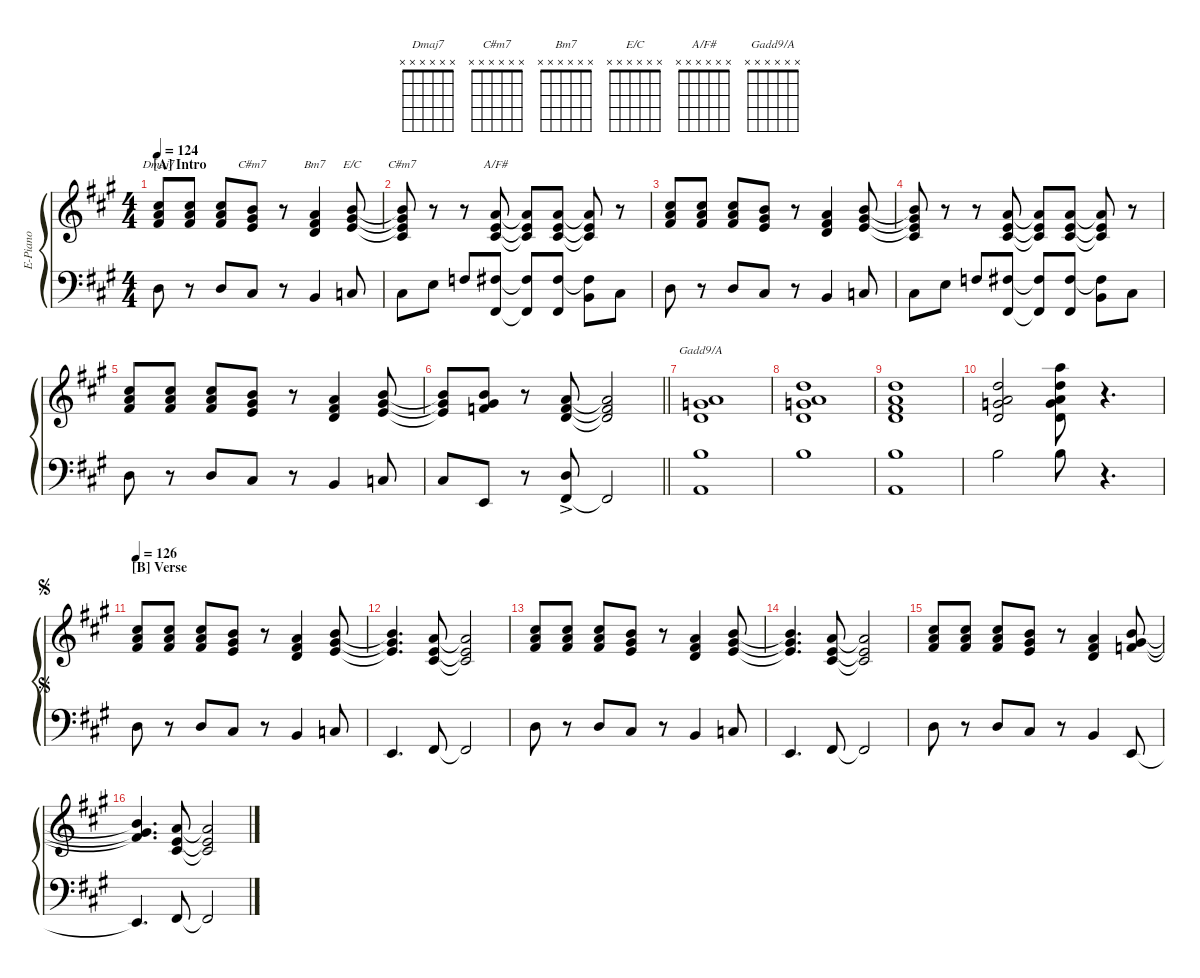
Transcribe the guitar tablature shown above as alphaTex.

\hideDynamics
\bracketExtendMode groupsimilarinstruments
\otherSystemsTrackNameOrientation horizontal
\track ("Electric Piano" "E-Piano") {defaultSystemsLayout 4 instrument electricgrandpiano}
\staff {score}
\tuning (E4 B3 G3 D3 A2 E2)
\chord ("Dmaj7" x x x x x x)
\chord ("C#m7" x x x x x x)
\chord ("Bm7" x x x x x x)
\chord ("E/C" x x x x x x)
\chord ("A/F#" x x x x x x)
\chord ("Gadd9/A" x x x x x x)
\ts (4 4)
\section ("A" "Intro")
\tempo 124
\clef g2
\scale
0.526971
\ks a
(9.1{acc #} 10.2{acc forcenatural} 11.3{acc #}).8{ch "Dmaj7" dy mp instrument electricgrandpiano beam Up} (9.1{acc #} 10.2{acc forcenatural} 11.3{acc #}).8{beam Up} (9.1{acc #} 10.2{acc forcenatural} 11.3{acc #}).8{beam Up} (12.2{acc forcenatural} 13.3{acc #} 14.4{acc forcenatural}).8{ch "C#m7" beam Up} r.8{beam Up} (5.1{acc forcenatural} 7.2{acc #} 7.3{acc forcenatural}).4{ch "Bm7" beam Up} (7.1{acc forcenatural} 9.2{acc #} 9.3{acc forcenatural}).8{ch "E/C" beam Up} |
\scale
0.236515 (7.1{t acc forcenatural} 9.2{t acc #} 9.3{t acc forcenatural} 11.4{acc #}).8{ch "C#m7" beam Up} r.8{beam Up} r.8{beam Up} (5.1{acc forcenatural} 5.2{acc forcenatural} 6.3{acc #}).8{ch "A/F#" beam Up} (5.1{t acc forcenatural} 5.2{t acc forcenatural} 6.3{t acc #}).8{beam Up} (5.1{acc forcenatural} 5.2{acc forcenatural} 6.3{acc #}).8{beam Up} (5.1{t acc forcenatural} 5.2{t acc forcenatural} 6.3{t acc #}).8{beam Up} r.8{beam Up} |
\scale
0.236515 (9.1{acc #} 10.2{acc forcenatural} 11.3{acc #}).8{beam Up} (9.1{acc #} 10.2{acc forcenatural} 11.3{acc #}).8{beam Up} (9.1{acc #} 10.2{acc forcenatural} 11.3{acc #}).8{beam Up} (12.2{acc forcenatural} 13.3{acc #} 14.4{acc forcenatural}).8{beam Up} r.8{beam Up} (5.1{acc forcenatural} 7.2{acc #} 7.3{acc forcenatural}).4{beam Up} (7.1{acc forcenatural} 9.2{acc #} 9.3{acc forcenatural}).8{beam Up} |
\scale
0.333333 (7.1{t acc forcenatural} 9.2{t acc #} 9.3{t acc forcenatural} 11.4{acc #}).8{beam Up} r.8{beam Up} r.8{beam Up} (5.1{acc forcenatural} 5.2{acc forcenatural} 6.3{acc #}).8{beam Up} (5.1{t acc forcenatural} 5.2{t acc forcenatural} 6.3{t acc #}).8{beam Up} (5.1{acc forcenatural} 5.2{acc forcenatural} 6.3{acc #}).8{beam Up} (5.1{t acc forcenatural} 5.2{t acc forcenatural} 6.3{t acc #}).8{beam Up} r.8{beam Up} |
\scale
0.333333 (10.2{acc forcenatural} 11.3{acc #} 9.1{acc #}).8{beam Up} (9.1{acc #} 10.2{acc forcenatural} 11.3{acc #}).8{beam Up} (9.1{acc #} 10.2{acc forcenatural} 11.3{acc #}).8{beam Up} (12.2{acc forcenatural} 13.3{acc #} 14.4{acc forcenatural}).8{beam Up} r.8{beam Up} (5.1{acc forcenatural} 7.2{acc #} 7.3{acc forcenatural}).4{beam Up} (7.1{acc forcenatural} 9.2{acc #} 9.3{acc forcenatural}).8{beam Up} |
\scale
0.333333
\barLineRight lightlight
(7.1{t acc forcenatural} 9.2{t acc #} 9.3{t acc forcenatural}).8{beam Up} (7.1{acc forcenatural} 9.2{acc #} 10.3{acc forcenatural}).8{beam Up} r.8{beam Up} (10.2{acc forcenatural} 10.3{acc forcenatural} 12.4{acc forcenatural}).8{beam Up} (10.2{t acc forcenatural} 10.3{t acc forcenatural} 12.4{t acc forcenatural}).2{beam Up} |
(10.2{acc forcenatural} 12.3{acc forcenatural} 12.4{acc forcenatural}).1{ch "Gadd9/A" dy mf beam Up} |
(10.2{acc forcenatural} 12.3{acc forcenatural} 12.4{acc forcenatural} 10.1{acc forcenatural}).1{beam Up} |
(10.2{acc forcenatural} 12.4{acc forcenatural} 10.1{acc forcenatural} 11.3{acc #}).1{beam Up} |
(19.4{acc forcenatural} 22.5{acc forcenatural} 22.6{acc forcenatural} 19.3{acc forcenatural}).2{beam Up} (19.4{acc forcenatural} 22.5{acc forcenatural} 22.6{acc forcenatural} 22.2{acc forcenatural} 19.3{acc forcenatural}).8{beam Down} r.4{d beam Down} |
\section ("B" "Verse")
\jump segno
\tempo 126
(9.1{acc #} 10.2{acc forcenatural} 11.3{acc #}).8{beam Up} (9.1{acc #} 10.2{acc forcenatural} 11.3{acc #}).8{beam Up} (9.1{acc #} 10.2{acc forcenatural} 11.3{acc #}).8{beam Up} (12.2{acc forcenatural} 13.3{acc #} 14.4{acc forcenatural}).8{beam Up} r.8{beam Up} (5.1{acc forcenatural} 7.2{acc #} 7.3{acc forcenatural}).4{beam Up} (7.1{acc forcenatural} 9.2{acc #} 9.3{acc forcenatural}).8{beam Up} |
(7.1{t acc forcenatural} 9.2{t acc #} 9.3{t acc forcenatural}).4{d beam Up} (10.2{acc forcenatural} 0.1{acc forcenatural} 11.4{acc #}).8{beam Up} (10.2{t acc forcenatural} 0.1{t acc forcenatural} 11.4{t acc #}).2{beam Up} |
(9.1{acc #} 10.2{acc forcenatural} 11.3{acc #}).8{beam Up} (9.1{acc #} 10.2{acc forcenatural} 11.3{acc #}).8{beam Up} (9.1{acc #} 10.2{acc forcenatural} 11.3{acc #}).8{beam Up} (12.2{acc forcenatural} 13.3{acc #} 14.4{acc forcenatural}).8{beam Up} r.8{beam Up} (5.1{acc forcenatural} 7.2{acc #} 7.3{acc forcenatural}).4{beam Up} (7.1{acc forcenatural} 9.2{acc #} 9.3{acc forcenatural}).8{beam Up} |
(7.1{t acc forcenatural} 9.2{t acc #} 9.3{t acc forcenatural}).4{d beam Up} (10.2{acc forcenatural} 0.1{acc forcenatural} 11.4{acc #}).8{beam Up} (10.2{t acc forcenatural} 0.1{t acc forcenatural} 11.4{t acc #}).2{beam Up} |
(9.1{acc #} 10.2{acc forcenatural} 11.3{acc #}).8{beam Up} (9.1{acc #} 10.2{acc forcenatural} 11.3{acc #}).8{beam Up} (9.1{acc #} 10.2{acc forcenatural} 11.3{acc #}).8{beam Up} (12.2{acc forcenatural} 13.3{acc #} 14.4{acc forcenatural}).8{beam Up} r.8{beam Up} (14.3{acc forcenatural} 16.4{acc #} 17.5{acc forcenatural}).4{beam Up} (7.1{acc forcenatural} 9.2{acc #} 10.3{acc forcenatural}).8{beam Up} |
(7.1{t acc forcenatural} 9.2{t acc #} 10.3{t acc forcenatural}).4{d beam Up} (5.1{acc forcenatural} 5.2{acc forcenatural} 6.3{acc #}).8{beam Up} (5.1{t acc forcenatural} 5.2{t acc forcenatural} 6.3{t acc #}).2{beam Up}
\staff {score}
\tuning (G2 D2 A1 E1 B0)
\clef f4
\ottava regular
\simile none
\scale
0.526971
\ks a
7.1{acc forcenatural}.8{dy mp beam Down} r.8{beam Down} 7.1{acc forcenatural}.8{beam Up} 6.1{acc #}.8{beam Up} r.8{beam Up} 4.1{acc forcenatural}.4{beam Up} 5.1{acc forcenatural}.8{beam Up} |
\scale
0.236515 6.1{acc #}.8{beam Down} 9.1{acc forcenatural}.8{beam Down} 10.1{acc forcenatural}.8{beam Up} (11.1{acc #} 9.3{acc #}).8{beam Up} (11.1{t acc #} 9.3{t acc #}).8{beam Up} (11.1{acc #} 9.3{acc #}).8{beam Up} (11.1{t acc #} 9.2{acc forcenatural}).8{beam Down} 6.1{acc #}.8{beam Down} |
\scale
0.236515 7.1{acc forcenatural}.8{beam Down} r.8{beam Down} 7.1{acc forcenatural}.8{beam Up} 6.1{acc #}.8{beam Up} r.8{beam Up} 4.1{acc forcenatural}.4{beam Up} 5.1{acc forcenatural}.8{beam Up} |
\scale
0.333333 6.1{acc #}.8{beam Down} 9.1{acc forcenatural}.8{beam Down} 10.1{acc forcenatural}.8{beam Up} (11.1{acc #} 9.3{acc #}).8{beam Up} (11.1{t acc #} 9.3{t acc #}).8{beam Up} (11.1{acc #} 9.3{acc #}).8{beam Up} (11.1{t acc #} 9.2{acc forcenatural}).8{beam Down} 6.1{acc #}.8{beam Down} |
\scale
0.333333 7.1{acc forcenatural}.8{beam Down} r.8{beam Down} 7.1{acc forcenatural}.8{beam Up} 6.1{acc #}.8{beam Up} r.8{beam Up} 4.1{acc forcenatural}.4{beam Up} 5.1{acc forcenatural}.8{beam Up} |
\scale
0.333333
\barLineRight lightlight
6.1{acc #}.8{beam Up} 7.3{acc forcenatural}.8{beam Up} r.8{beam Up} (4.2{ac acc #} 7.1{acc forcenatural}).8{beam Up} 4.2{t acc #}.2{beam Up} |
(16.1{acc forcenatural} 17.4{acc forcenatural}).1{dy mf beam Down} |
16.1{acc forcenatural}.1{beam Down} |
(16.1{acc forcenatural} 17.4{acc forcenatural}).1{beam Down} |
16.1{acc forcenatural}.2{beam Down} 16.1{acc forcenatural}.8{beam Down} r.4{d beam Down} |
7.1{acc forcenatural}.8{beam Down} r.8{beam Down} 7.1{acc forcenatural}.8{beam Up} 6.1{acc #}.8{beam Up} r.8{beam Up} 4.1{acc forcenatural}.4{beam Up} 5.1{acc forcenatural}.8{beam Up} |
7.3{acc forcenatural}.4{d beam Up} 4.2{acc #}.8{beam Up} 4.2{t acc #}.2{beam Up} |
7.1{acc forcenatural}.8{beam Down} r.8{beam Down} 7.1{acc forcenatural}.8{beam Up} 6.1{acc #}.8{beam Up} r.8{beam Up} 4.1{acc forcenatural}.4{beam Up} 5.1{acc forcenatural}.8{beam Up} |
7.3{acc forcenatural}.4{d beam Up} 4.2{acc #}.8{beam Up} 4.2{t acc #}.2{beam Up} |
7.1{acc forcenatural}.8{beam Down} r.8{beam Down} 7.1{acc forcenatural}.8{beam Up} 6.1{acc #}.8{beam Up} r.8{beam Up} 4.1{acc forcenatural}.4{beam Up} 2.2{acc forcenatural}.8{beam Up} |
2.2{t acc forcenatural}.4{d beam Up} 4.2{acc #}.8{beam Up} 4.2{t acc #}.2{beam Up}
